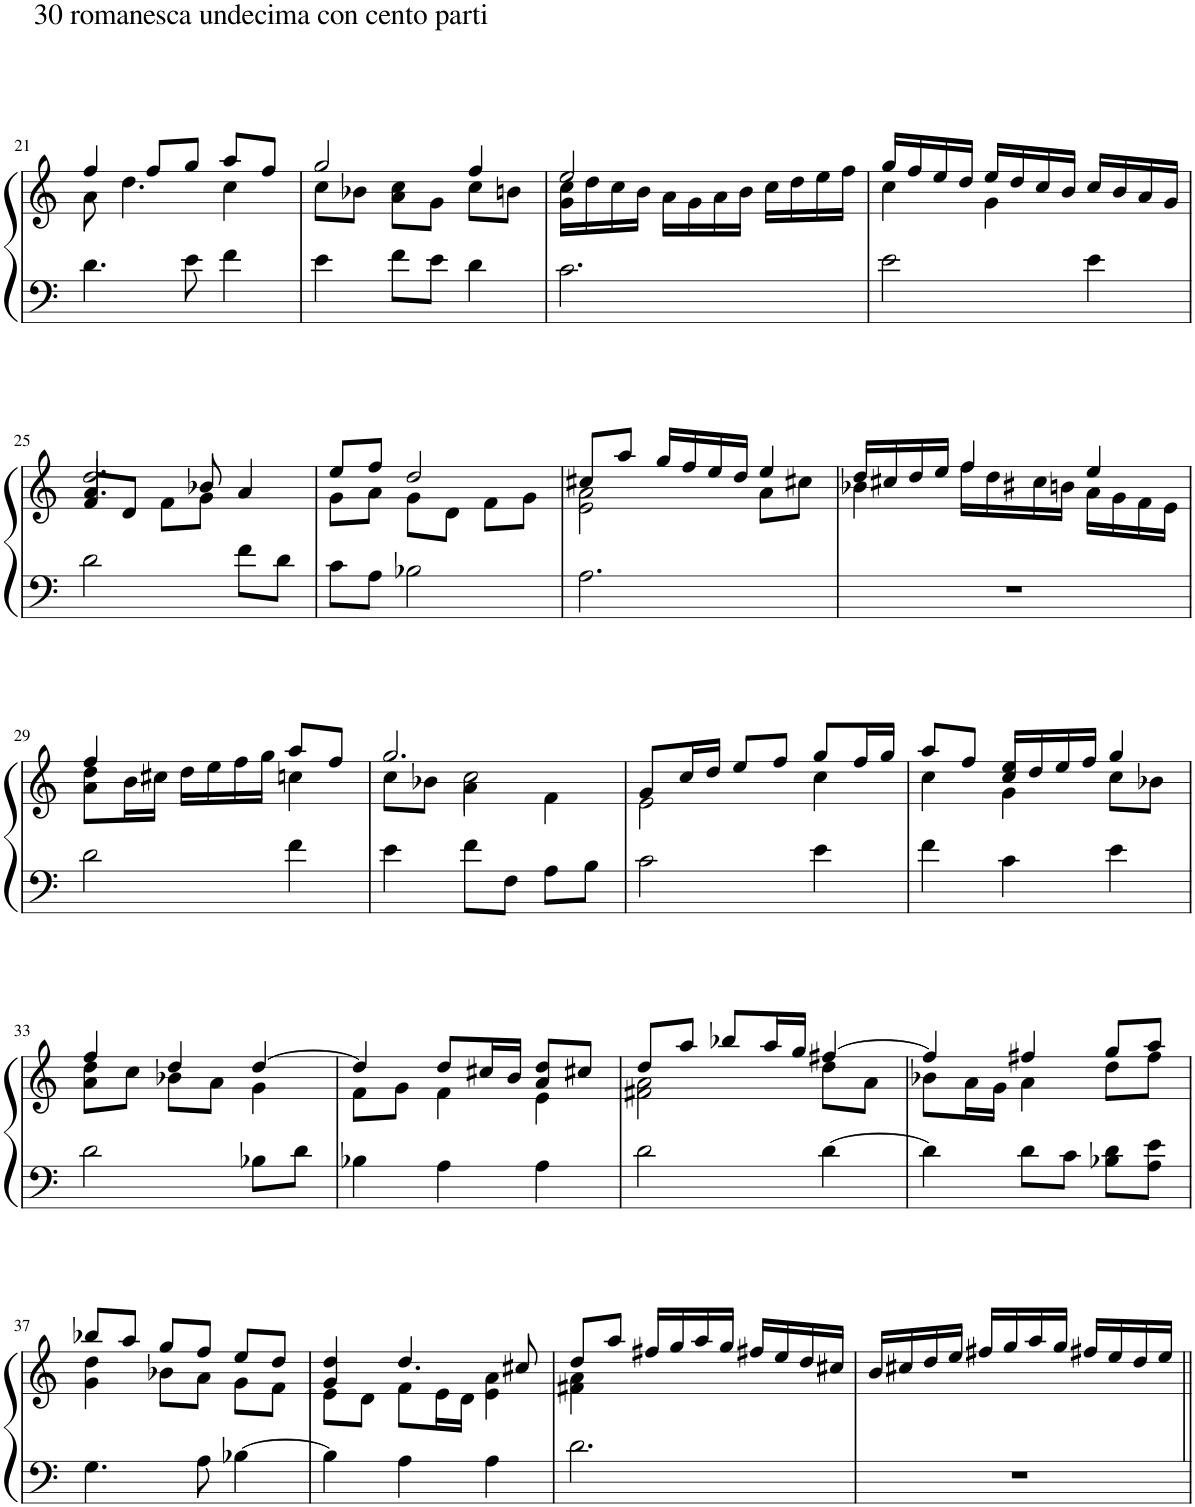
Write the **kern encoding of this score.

**kern	**kern
*part1	*part1
*staff2	*staff1
*I"Piano	*
*I'Pno.	*
!!LO:PB:g=z
*clefF4	*clefG2
*k[]	*k[]
*M3/4	*M3/4
=21	=21
*	*^
!	!LO:TX:a:t=30 romanesca undecima con cento parti	!
!LO:TX:a:t=30 romanesca undecima con cento parti	!	!
4.d\	4ff/	8a\
.	.	4.dd\
.	8ff/L	.
8e\	8gg/J	.
4f\	8aa/L	4cc\
.	8ff/J	.
=22	=22	=22
4e\	2gg/	8cc\L
.	.	8b-X\J
8f\L	.	8a\ 8cc\L
8e\J	.	8g\J
4d\	4ff/	8cc\L
.	.	8bn\J
=23	=23	=23
2.c\	2ee/	16g\ 16cc\LL
.	.	16dd\
.	.	16cc\
.	.	16b\JJ
.	.	16a\LL
.	.	16g\
.	.	16a\
.	.	16b\JJ
.	16cc\LL	4ryy
.	16dd\	.
.	16ee\	.
.	16ff\JJ	.
=24	=24	=24
2e\	16gg/LL	4cc\
.	16ff/	.
.	16ee/	.
.	16dd/JJ	.
.	16ee/LL	4g\
.	16dd/	.
.	16cc/	.
.	16b/JJ	.
4e\	16cc/LL	4ryy
.	16b/	.
.	16a/	.
.	16g/JJ	.
!!LO:LB:g=z
=25	=25	=25
*	*	*^
2d\	2.dd/	4.a/	8f/L
.	.	.	8d/J
.	.	.	8f\L
.	.	8b-X/	8g\J
8f\L	.	4a/	4ryy
8d\J	.	.	.
*	*	*v	*v
=26	=26	=26
8c\L	8ee/L	8g\L
8A\J	8ff/J	8a\J
2B-X\	2dd/	8g\L
.	.	8d\J
.	.	8f\L
.	.	8g\J
=27	=27	=27
2.A\	8cc#X/L	2e\ 2a\
.	8aa/J	.
.	16gg/LL	.
.	16ff/	.
.	16ee/	.
.	16dd/JJ	.
.	4ee/	8a\L
.	.	8cc#X\J
=28	=28	=28
2.r	16dd/LL	4b-X\
.	16cc#X/	.
.	16dd/	.
.	16ee/JJ	.
.	16ff\LL	4ff/
.	16dd\	.
.	16cc#X\	.
.	16bn\JJ	.
.	4ee/	16a\LL
.	.	16g\
.	.	16f\
.	.	16e\JJ
!!LO:LB:g=z	!!
=29	=29	=29
2d\	4ff/	8a\ 8dd\L
.	.	16b\L
.	.	16cc#X\JJ
.	16dd\LL	4ryy
.	16ee\	.
.	16ff\	.
.	16gg\JJ	.
4f\	8aa/L	4ccn\
.	8ff/J	.
=30	=30	=30
*	*	*^
4e\	2.gg/	8cc\L	4ryy
.	.	8b-X\J	.
8f\L	.	2cc\	4a\
8F\J	.	.	.
8A\L	.	.	4f\
8B\J	.	.	.
*	*	*v	*v
=31	=31	=31
2c\	8g/L	2e\
.	16cc/L	.
.	16dd/JJ	.
.	8ee/L	.
.	8ff/J	.
4e\	8gg/L	4cc\
.	16ff/L	.
.	16gg/JJ	.
=32	=32	=32
4f\	8aa/L	4cc\
.	8ff/J	.
4c\	16cc/ 16ee/LL	4g\
.	16dd/	.
.	16ee/	.
.	16ff/JJ	.
4e\	4gg/	8cc\L
.	.	8b-X\J
!!LO:LB:g=z	!!
=33	=33	=33
2d\	4ff/	8a\ 8dd\L
.	.	8cc\J
.	4dd/	8b-X\L
.	.	8a\J
8B-X\L	[4dd/	4g\
8d\J	.	.
=34	=34	=34
4B-X\	4dd/]	8f\L
.	.	8g\J
4A\	8dd/L	4f\
.	16cc#X/L	.
.	16b/JJ	.
4A\	8a/ 8dd/L	4e\
.	8cc#X/J	.
=35	=35	=35
2d\	8dd/L	2f#X\ 2a\
.	8aa/J	.
.	8bb-X/L	.
.	16aa/L	.
.	16gg/JJ	.
[4d\	[4ff#X/	8dd\L
.	.	8a\J
=36	=36	=36
4d\]	4ff#/]	8b-X\L
.	.	16a\L
.	.	16g\JJ
8d\L	4ff#X/	4a\
8c\J	.	.
8B-X\ 8d\L	8gg/L	8dd\L
8A\ 8e\J	8aa/J	8ff#\J
!!LO:LB:g=z	!!
=37	=37	=37
4.G\	8bb-X/L	4g\ 4dd\
.	8aa/J	.
.	8gg/L	8b-X\L
8A\	8ff/J	8a\J
[4B-X\	8ee/L	8g\L
.	8dd/J	8f\J
=38	=38	=38
4B-\]	4g/ 4dd/	8e\L
.	.	8d\J
4A\	4.dd/	8f\L
.	.	16e\L
.	.	16d\JJ
4A\	.	4e\ 4a\
.	8cc#X/	.
=39	=39	=39
2.d\	8dd/L	4f#X\ 4a\
.	8aa/J	.
.	16ff#X/LL	2ryy
.	16gg/	.
.	16aa/	.
.	16gg/JJ	.
.	16ff#X/LL	.
.	16ee/	.
.	16dd/	.
.	16cc#X/JJ	.
*	*v	*v
=40	=40
2.r	16b/LL
.	16cc#X/
.	16dd/
.	16ee/JJ
.	16ff#X/LL
.	16gg/
.	16aa/
.	16gg/JJ
.	16ff#X/LL
.	16ee/
.	16dd/
.	16ee/JJ
=||	=||
*-	*-
